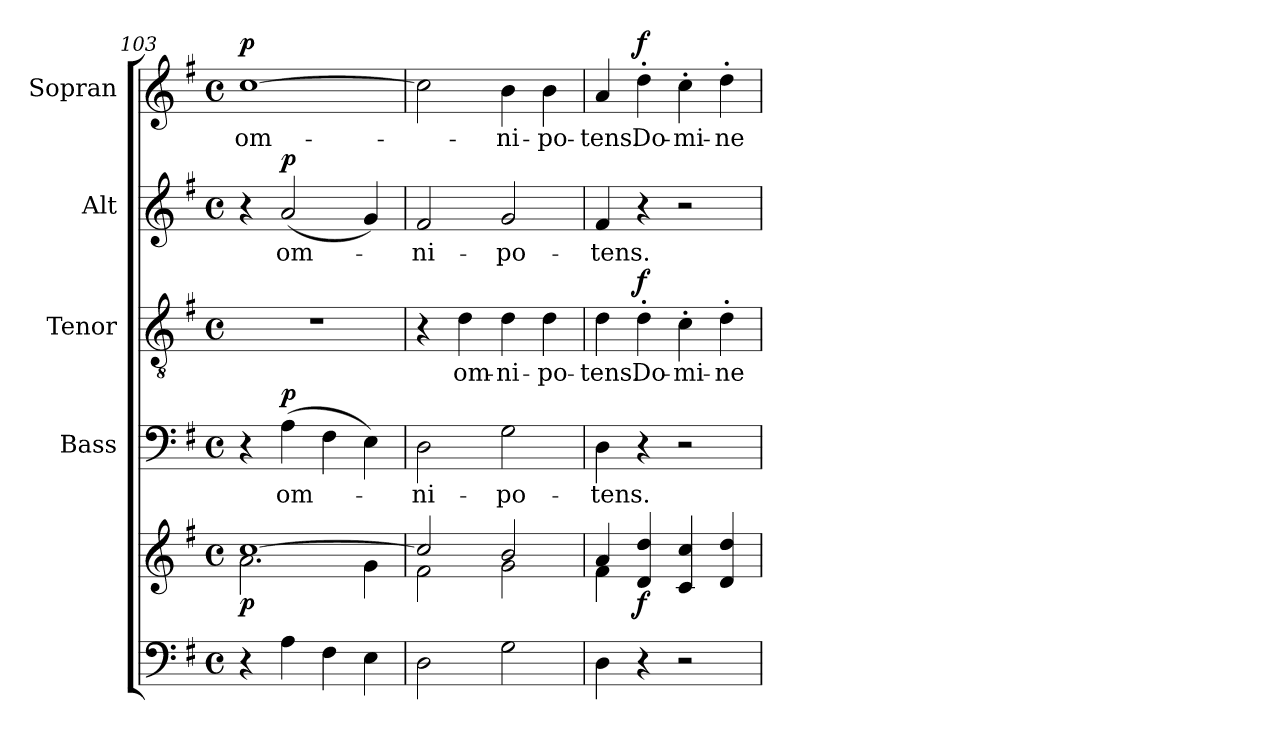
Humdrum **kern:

**kern	**kern	**dynam	**kern	**text	**dynam	**kern	**text	**dynam	**kern	**text	**dynam	**kern	**text	**dynam
*part5	*part5	*part5	*part4	*part4	*part4	*part3	*part3	*part3	*part2	*part2	*part2	*part1	*part1	*part1
*staff6	*staff5	*staff5/6	*staff4	*staff4	*staff4	*staff3	*staff3	*staff3	*staff2	*staff2	*staff2	*staff1	*staff1	*staff1
*	*	*	*I"Bass	*	*	*I"Tenor	*	*	*I"Alt	*	*	*I"Sopran	*	*
*	*	*	*I'B.	*	*	*I'T.	*	*	*I'A.	*	*	*I'S.	*	*
*clefF4	*clefG2	*	*clefF4	*	*	*clefGv2	*	*	*clefG2	*	*	*clefG2	*	*
*k[f#]	*k[f#]	*	*k[f#]	*	*	*k[f#]	*	*	*k[f#]	*	*	*k[f#]	*	*
*G:	*G:	*	*G:	*	*	*G:	*	*	*G:	*	*	*G:	*	*
*M4/4	*M4/4	*	*M4/4	*	*	*M4/4	*	*	*M4/4	*	*	*M4/4	*	*
*met(c)	*met(c)	*	*met(c)	*	*	*met(c)	*	*	*met(c)	*	*	*met(c)	*	*
=103	=103	=103	=103	=103	=103	=103	=103	=103	=103	=103	=103	=103	=103	=103
*	*^	*	*	*	*	*	*	*	*	*	*	*	*	*
!	!	!	!LO:DY:b	!	!	!	!	!	!	!	!	!	!	!LO:LY:b	!LO:DY:a
4r	[>1cc	2.a\	p	4r	.	.	1r	.	.	4r	.	.	[1cc	om-	p
!	!	!	!	!	!LO:LY:b	!LO:DY:a	!	!	!	!	!LO:LY:b	!LO:DY:a	!	!	!
4A\	.	.	.	(>4A\	om-	p	.	.	.	(<2a/	om-	p	.	.	.
4F#\	.	.	.	4F#\	.	.	.	.	.	.	.	.	.	.	.
4E\	.	4g\	.	4E\)	.	.	.	.	.	4g/)	.	.	.	.	.
!!LO:LB:g=z
=104	=104	=104	=104	=104	=104	=104	=104	=104	=104	=104	=104	=104	=104	=104	=104
!	!	!	!	!	!LO:LY:b	!	!	!	!	!	!LO:LY:b	!	!	!	!
2D\	2cc/]	2f#\	.	2D\	-ni-	.	4r	.	.	2f#/	-ni-	.	2cc\]	.	.
!	!	!	!	!	!	!	!	!LO:LY:b	!	!	!	!	!	!	!
.	.	.	.	.	.	.	4d\	om-	.	.	.	.	.	.	.
!	!	!	!	!	!LO:LY:b	!	!	!LO:LY:b	!	!	!LO:LY:b	!	!	!LO:LY:b	!
2G\	2b/	2g\	.	2G\	-po-	.	4d\	-ni-	.	2g/	-po-	.	4b\	-ni-	.
!	!	!	!	!	!	!	!	!LO:LY:b	!	!	!	!	!	!LO:LY:b	!
.	.	.	.	.	.	.	4d\	-po-	.	.	.	.	4b\	-po-	.
=105	=105	=105	=105	=105	=105	=105	=105	=105	=105	=105	=105	=105	=105	=105	=105
!	!	!	!	!	!LO:LY:b	!	!	!LO:LY:b	!	!	!LO:LY:b	!	!	!LO:LY:b	!
4D\	4a/	4f#\	.	4D\	-tens.	.	4d\	-tens.	.	4f#/	-tens.	.	4a/	-tens.	.
!	!	!	!LO:DY:b	!	!	!	!	!LO:LY:b	!LO:DY:a	!	!	!	!	!LO:LY:b	!LO:DY:a
4r	4d/ 4dd/	2.ryy	f	4r	.	.	4d'>\	Do-	f	4r	.	.	4dd'>\	Do-	f
!	!	!	!	!	!	!	!	!LO:LY:b	!	!	!	!	!	!LO:LY:b	!
2r	4c/ 4cc/	.	.	2r	.	.	4c'>\	-mi-	.	2r	.	.	4cc'>\	-mi-	.
!	!	!	!	!	!	!	!	!LO:LY:b	!	!	!	!	!	!LO:LY:b	!
.	4d/ 4dd/	.	.	.	.	.	4d'>\	-ne	.	.	.	.	4dd'>\	-ne	.
*	*v	*v	*	*	*	*	*	*	*	*	*	*	*	*	*
=	=	=	=	=	=	=	=	=	=	=	=	=	=	=
*-	*-	*-	*-	*-	*-	*-	*-	*-	*-	*-	*-	*-	*-	*-
